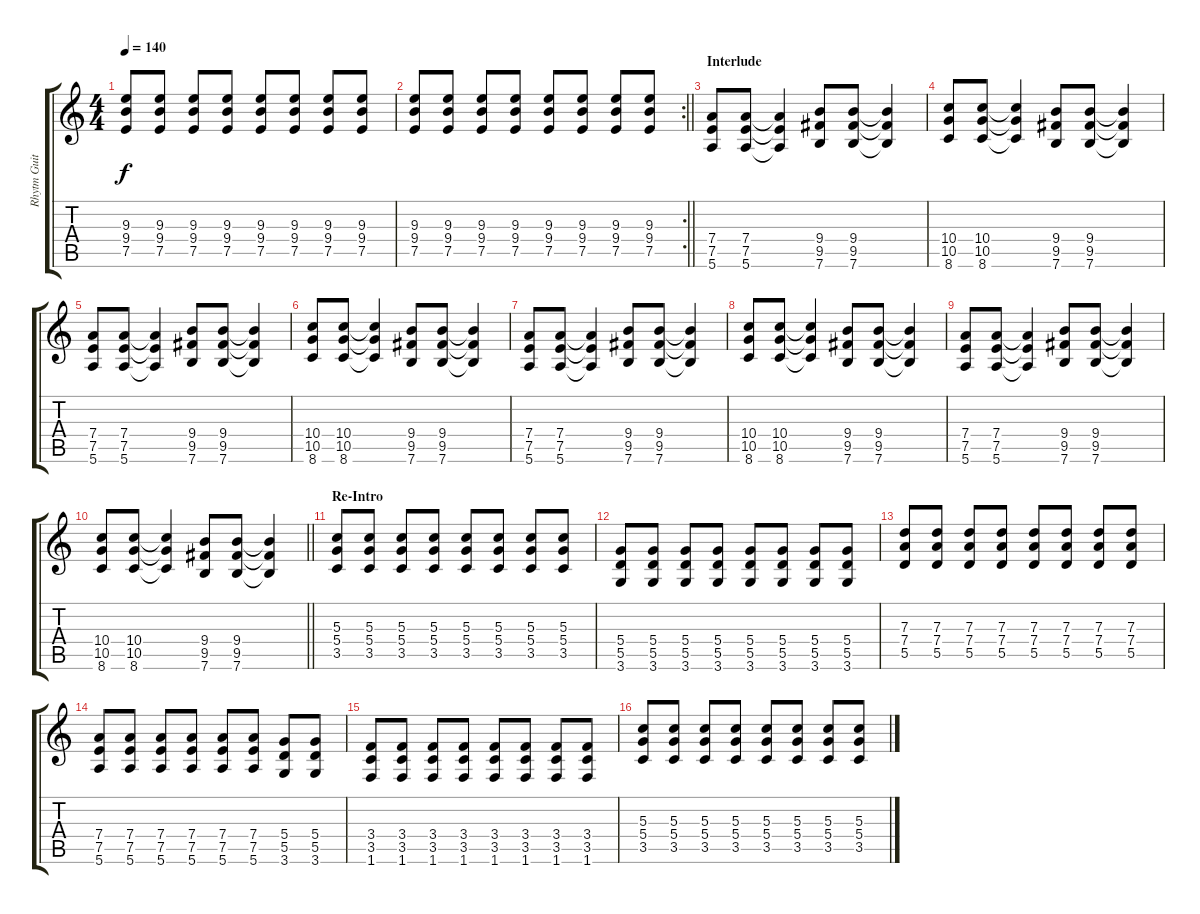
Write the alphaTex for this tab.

\track ("Rhytm Guitar" "Rhytm Guit") {instrument distortionguitar}
\staff {score tabs}
\tuning (E4 B3 G3 D3 A2 E2) {hide}
\ts (4 4)
\tempo 140
\clef g2
\ks c
(9.3 9.4 7.5).8{dy f} (9.3 9.4 7.5).8 (9.3 9.4 7.5).8 (9.3 9.4 7.5).8 (9.3 9.4 7.5).8 (9.3 9.4 7.5).8 (9.3 9.4 7.5).8 (9.3 9.4 7.5).8 |
\rc 2
\barLineRight lightlight
(9.3 9.4 7.5).8 (9.3 9.4 7.5).8 (9.3 9.4 7.5).8 (9.3 9.4 7.5).8 (9.3 9.4 7.5).8 (9.3 9.4 7.5).8 (9.3 9.4 7.5).8 (9.3 9.4 7.5).8 |
\section ("" "Interlude")
(7.4 7.5 5.6).8 (7.4 7.5 5.6).8 (7.4{t} 7.5{t} 5.6{t}).4 (9.4 9.5 7.6).8 (9.4 9.5 7.6).8 (9.4{t} 9.5{t} 7.6{t}).4 |
(10.4 10.5 8.6).8 (10.4 10.5 8.6).8 (10.4{t} 10.5{t} 8.6{t}).4 (9.4 9.5 7.6).8 (9.4 9.5 7.6).8 (9.4{t} 9.5{t} 7.6{t}).4 |
(7.4 7.5 5.6).8 (7.4 7.5 5.6).8 (7.4{t} 7.5{t} 5.6{t}).4 (9.4 9.5 7.6).8 (9.4 9.5 7.6).8 (9.4{t} 9.5{t} 7.6{t}).4 |
(10.4 10.5 8.6).8 (10.4 10.5 8.6).8 (10.4{t} 10.5{t} 8.6{t}).4 (9.4 9.5 7.6).8 (9.4 9.5 7.6).8 (9.4{t} 9.5{t} 7.6{t}).4 |
(7.4 7.5 5.6).8 (7.4 7.5 5.6).8 (7.4{t} 7.5{t} 5.6{t}).4 (9.4 9.5 7.6).8 (9.4 9.5 7.6).8 (9.4{t} 9.5{t} 7.6{t}).4 |
(10.4 10.5 8.6).8 (10.4 10.5 8.6).8 (10.4{t} 10.5{t} 8.6{t}).4 (9.4 9.5 7.6).8 (9.4 9.5 7.6).8 (9.4{t} 9.5{t} 7.6{t}).4 |
(7.4 7.5 5.6).8 (7.4 7.5 5.6).8 (7.4{t} 7.5{t} 5.6{t}).4 (9.4 9.5 7.6).8 (9.4 9.5 7.6).8 (9.4{t} 9.5{t} 7.6{t}).4 |
\barLineRight lightlight
(10.4 10.5 8.6).8 (10.4 10.5 8.6).8 (10.4{t} 10.5{t} 8.6{t}).4 (9.4 9.5 7.6).8 (9.4 9.5 7.6).8 (9.4{t} 9.5{t} 7.6{t}).4 |
\section ("" "Re-Intro")
(5.3 5.4 3.5).8 (5.3 5.4 3.5).8 (5.3 5.4 3.5).8 (5.3 5.4 3.5).8 (5.3 5.4 3.5).8 (5.3 5.4 3.5).8 (5.3 5.4 3.5).8 (5.3 5.4 3.5).8 |
(5.4 5.5 3.6).8 (5.4 5.5 3.6).8 (5.4 5.5 3.6).8 (5.4 5.5 3.6).8 (5.4 5.5 3.6).8 (5.4 5.5 3.6).8 (5.4 5.5 3.6).8 (5.4 5.5 3.6).8 |
(7.3 7.4 5.5).8 (7.3 7.4 5.5).8 (7.3 7.4 5.5).8 (7.3 7.4 5.5).8 (7.3 7.4 5.5).8 (7.3 7.4 5.5).8 (7.3 7.4 5.5).8 (7.3 7.4 5.5).8 |
(7.4 7.5 5.6).8 (7.4 7.5 5.6).8 (7.4 7.5 5.6).8 (7.4 7.5 5.6).8 (7.4 7.5 5.6).8 (7.4 7.5 5.6).8 (5.4 5.5 3.6).8 (5.4 5.5 3.6).8 |
(3.4 3.5 1.6).8 (3.4 3.5 1.6).8 (3.4 3.5 1.6).8 (3.4 3.5 1.6).8 (3.4 3.5 1.6).8 (3.4 3.5 1.6).8 (3.4 3.5 1.6).8 (3.4 3.5 1.6).8 |
(5.3 5.4 3.5).8 (5.3 5.4 3.5).8 (5.3 5.4 3.5).8 (5.3 5.4 3.5).8 (5.3 5.4 3.5).8 (5.3 5.4 3.5).8 (5.3 5.4 3.5).8 (5.3 5.4 3.5).8
